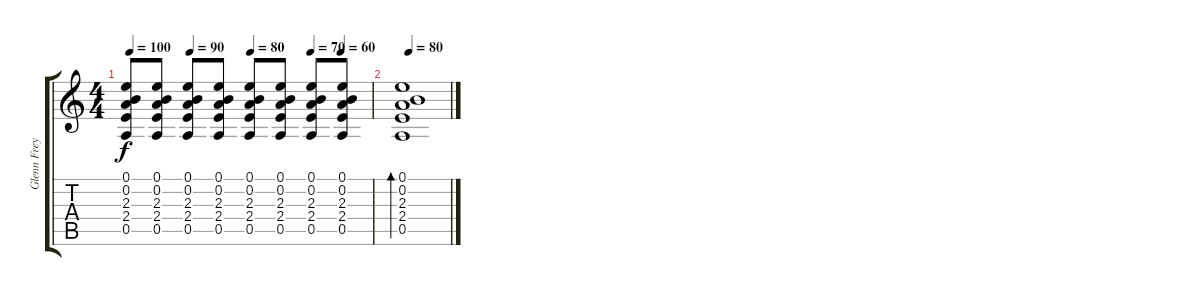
\track ("Glenn Frey" "Glenn Frey") {instrument acousticguitarsteel}
\staff {score tabs}
\tuning (E4 B3 G3 D3 A2 E2) {hide}
\ts (4 4)
\tempo 100
\tempo (90 0.25)
\tempo (80 0.5)
\tempo (70 0.75)
\tempo (60 0.875)
\clef g2
\ks c
(0.1 0.2 2.3 2.4 0.5).8{dy f} (0.1 0.2 2.3 2.4 0.5).8 (0.1 0.2 2.3 2.4 0.5).8 (0.1 0.2 2.3 2.4 0.5).8 (0.1 0.2 2.3 2.4 0.5).8 (0.1 0.2 2.3 2.4 0.5).8 (0.1 0.2 2.3 2.4 0.5).8 (0.1 0.2 2.3 2.4 0.5).8 |
\tempo 80
(0.1 0.2 2.3 2.4 0.5).1{bd 480}
